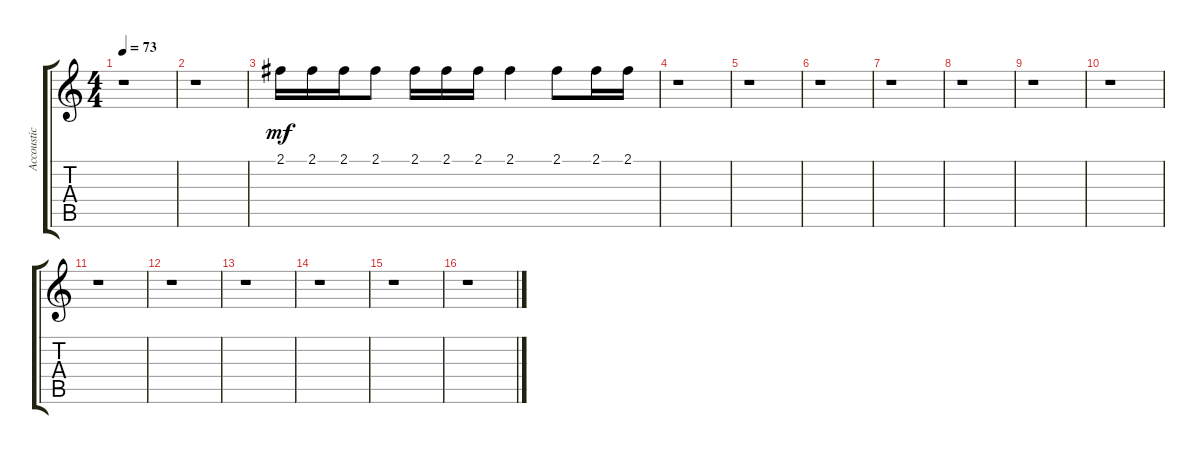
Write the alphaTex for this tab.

\track ("Accoustic Guitar 2" "Accoustic ") {instrument acousticguitarsteel}
\staff {score tabs}
\tuning (E4 B3 G3 D3 A2 E2) {hide}
\ts (4 4)
\tempo 73
\clef g2
\ks c
r.1{dy mf} |
r.1 |
2.1.16 2.1.16 2.1.16 2.1.8 2.1.16 2.1.16 2.1.16 2.1.4 2.1.8 2.1.16 2.1.16 |
r.1 |
r.1 |
r.1 |
r.1 |
r.1 |
r.1 |
r.1 |
r.1 |
r.1 |
r.1 |
r.1 |
r.1 |
r.1
